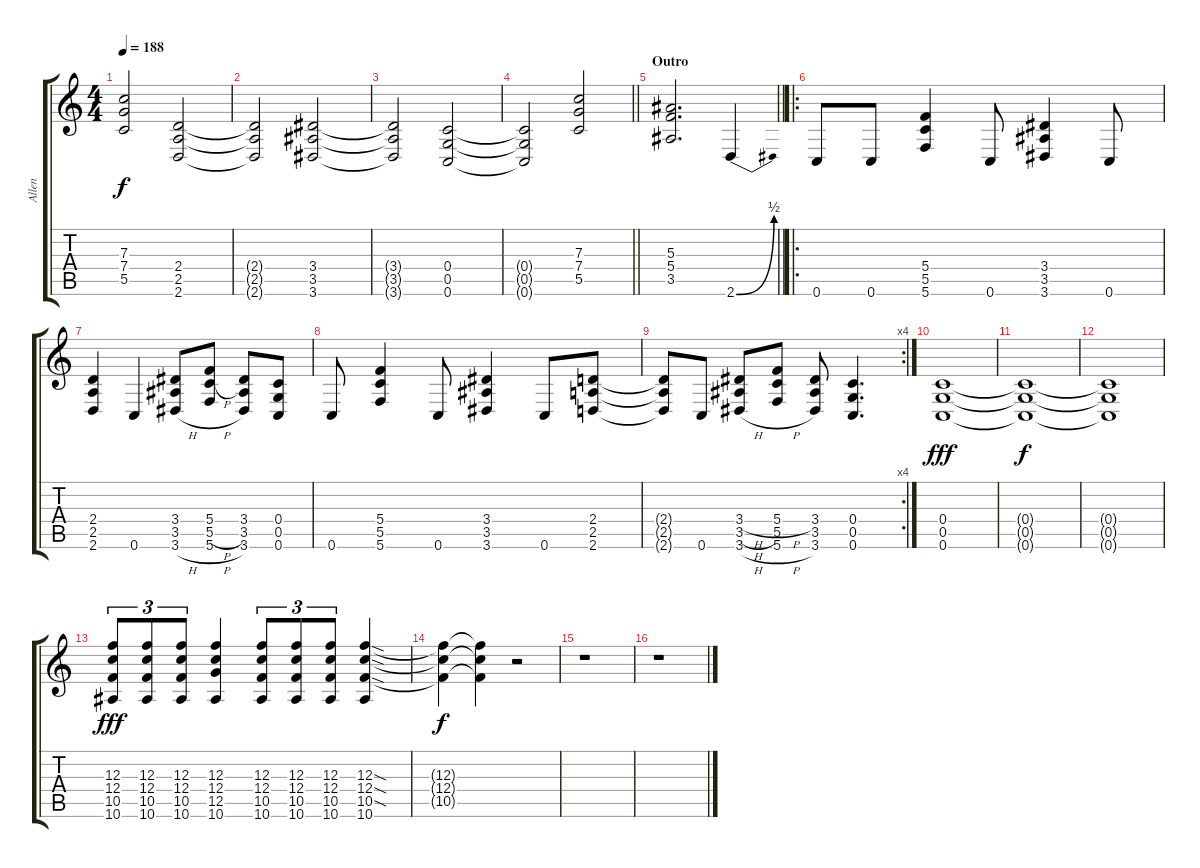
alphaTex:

\track ("Allen" "Allen") {instrument distortionguitar}
\staff {score tabs}
\tuning (D4 A3 F3 C3 G2 C2) {hide}
\ts (4 4)
\tempo 188
\clef g2
\ks c
(7.3 7.4 5.5).2{dy f} (2.4 2.5 2.6).2 |
(2.4{t} 2.5{t} 2.6{t}).2 (3.4 3.5 3.6).2 |
(3.4{t} 3.5{t} 3.6{t}).2 (0.4 0.5 0.6).2 |
\barLineRight lightlight
(0.4{t} 0.5{t} 0.6{t}).2 (7.3 7.4 5.5).2 |
\section ("" "Outro")
\barLineRight lightlight
(5.3 5.4 3.5).2{d} 2.6{be (bend 0 0 60 2)}.4 |
\ro
0.6.8 0.6.8 (5.4 5.5 5.6).4 0.6.8 (3.4 3.5 3.6).4 0.6.8 |
(2.4 2.5 2.6).4 0.6.4 (3.4 3.5 3.6{h}).8 (5.4 5.5{h} 5.6{h}).8 (3.4 3.5 3.6).8 (0.4 0.5 0.6).8 |
0.6.8 (5.4 5.5 5.6).4 0.6.8 (3.4 3.5 3.6).4 0.6.8 (2.4 2.5 2.6).8 |
\rc 4
(2.4{t} 2.5{t} 2.6{t}).8 0.6.8 (3.4{h} 3.5{h} 3.6{h}).8 (5.4{h} 5.5 5.6{h}).8 (3.4 3.5 3.6).8 (0.4 0.5 0.6).4{d} |
(0.4 0.5 0.6).1{dy fff} |
(0.4{t} 0.5{t} 0.6{t}).1{dy f} |
(0.4{t} 0.5{t} 0.6{t}).1 |
(12.3 12.4 10.5 10.6).8{tu (3 2) dy fff} (12.3 12.4 10.5 10.6).8{tu (3 2)} (12.3 12.4 10.5 10.6).8{tu (3 2)} (12.3 12.4 12.5 10.6).4 (12.3 12.4 10.5 10.6).8{tu (3 2)} (12.3 12.4 10.5 10.6).8{tu (3 2)} (12.3 12.4 10.5 10.6).8{tu (3 2)} (12.3{sod} 12.4{sod} 10.5{sod} 10.6).4 |
(12.3{t} 12.4{t} 10.5{t}).4{dy f} (12.3{t} 12.4{t} 10.5{t}).4 r.2 |
r.1 |
r.1
